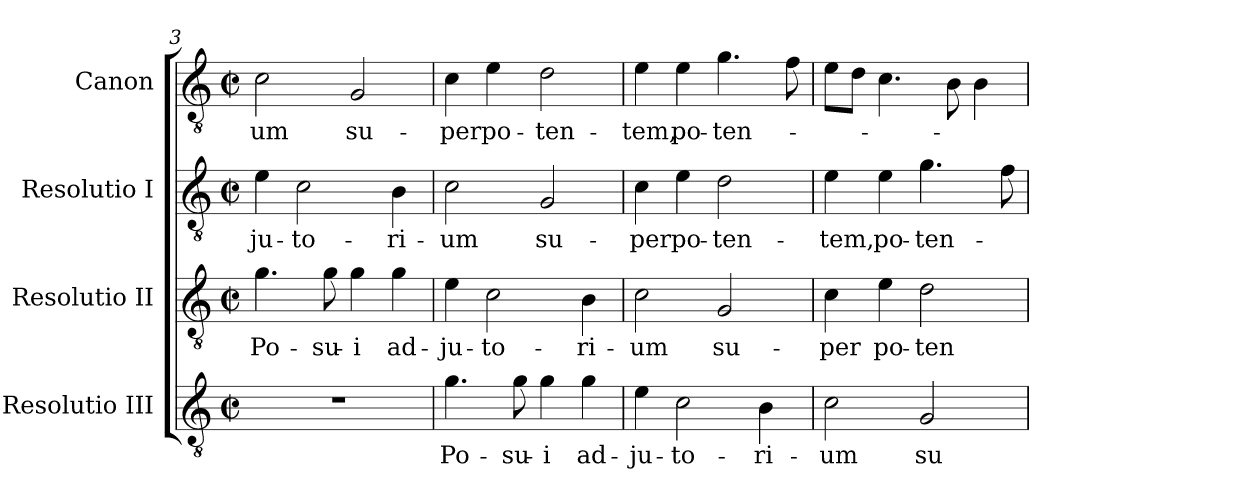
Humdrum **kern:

**kern	**text	**kern	**text	**kern	**text	**kern	**text
*part4	*part4	*part3	*part3	*part2	*part2	*part1	*part1
*staff4	*staff4	*staff3	*staff3	*staff2	*staff2	*staff1	*staff1
*I"Resolutio III	*	*I"Resolutio II	*	*I"Resolutio I	*	*I"Canon	*
*I'T.	*	*I'T.	*	*I'T.	*	*	*
*clefGv2	*	*clefGv2	*	*clefGv2	*	*clefGv2	*
*ITrd7c12	*	*ITrd7c12	*	*ITrd7c12	*	*ITrd7c12	*
*k[]	*	*k[]	*	*k[]	*	*k[]	*
*C:	*	*C:	*	*C:	*	*C:	*
*M2/2	*	*M2/2	*	*M2/2	*	*M2/2	*
*met(c|)	*	*met(c|)	*	*met(c|)	*	*met(c|)	*
=3	=3	=3	=3	=3	=3	=3	=3
!	!	!	!LO:LY:b:color=#000000	!	!	!	!
!	!	!	!	!	!LO:LY:b:color=#000000	!	!
!	!	!	!	!	!	!	!LO:LY:b:color=#000000
1r	.	4.Gi\	Po-	4Ei\	-ju-	2Ci\	-um
!	!	!	!	!	!LO:LY:b:color=#000000	!	!
.	.	.	.	2Ci\	-to-	.	.
!	!	!	!LO:LY:b:color=#000000	!	!	!	!
.	.	8Gi\	-su-	.	.	.	.
!	!	!	!LO:LY:b:color=#000000	!	!	!	!
!	!	!	!	!	!	!	!LO:LY:b:color=#000000
.	.	4Gi\	-i	.	.	2GGi/	su-
!	!	!	!LO:LY:b:color=#000000	!	!	!	!
!	!	!	!	!	!LO:LY:b:color=#000000	!	!
.	.	4Gi\	ad-	4BBi\	-ri-	.	.
=4	=4	=4	=4	=4	=4	=4	=4
!	!LO:LY:b:color=#000000	!	!	!	!	!	!
!	!	!	!LO:LY:b:color=#000000	!	!	!	!
!	!	!	!	!	!LO:LY:b:color=#000000	!	!
!	!	!	!	!	!	!	!LO:LY:b:color=#000000
4.Gi\	Po-	4Ei\	-ju-	2Ci\	-um	4Ci\	-per
!	!	!	!LO:LY:b:color=#000000	!	!	!	!
!	!	!	!	!	!	!	!LO:LY:b:color=#000000
.	.	2Ci\	-to-	.	.	4Ei\	po-
!	!LO:LY:b:color=#000000	!	!	!	!	!	!
8Gi\	-su-	.	.	.	.	.	.
!	!LO:LY:b:color=#000000	!	!	!	!	!	!
!	!	!	!	!	!LO:LY:b:color=#000000	!	!
!	!	!	!	!	!	!	!LO:LY:b:color=#000000
4Gi\	-i	.	.	2GGi/	su-	2Di\	-ten-
!	!LO:LY:b:color=#000000	!	!	!	!	!	!
!	!	!	!LO:LY:b:color=#000000	!	!	!	!
4Gi\	ad-	4BBi\	-ri-	.	.	.	.
=5	=5	=5	=5	=5	=5	=5	=5
!	!LO:LY:b:color=#000000	!	!	!	!	!	!
!	!	!	!LO:LY:b:color=#000000	!	!	!	!
!	!	!	!	!	!LO:LY:b:color=#000000	!	!
!	!	!	!	!	!	!	!LO:LY:b:color=#000000
4Ei\	-ju-	2Ci\	-um	4Ci\	-per	4Ei\	-tem,
!	!LO:LY:b:color=#000000	!	!	!	!	!	!
!	!	!	!	!	!LO:LY:b:color=#000000	!	!
!	!	!	!	!	!	!	!LO:LY:b:color=#000000
2Ci\	-to-	.	.	4Ei\	po-	4Ei\	po-
!	!	!	!LO:LY:b:color=#000000	!	!	!	!
!	!	!	!	!	!LO:LY:b:color=#000000	!	!
!	!	!	!	!	!	!	!LO:LY:b:color=#000000
.	.	2GGi/	su-	2Di\	-ten-	4.Gi\	-ten-
!	!LO:LY:b:color=#000000	!	!	!	!	!	!
4BBi\	-ri-	.	.	.	.	.	.
.	.	.	.	.	.	8Fi\	.
=6	=6	=6	=6	=6	=6	=6	=6
!	!LO:LY:b:color=#000000	!	!	!	!	!	!
!	!	!	!LO:LY:b:color=#000000	!	!	!	!
!	!	!	!	!	!LO:LY:b:color=#000000	!	!
2Ci\	-um	4Ci\	-per	4Ei\	-tem,	8Ei\L	.
.	.	.	.	.	.	8Di\J	.
!	!	!	!LO:LY:b:color=#000000	!	!	!	!
!	!	!	!	!	!LO:LY:b:color=#000000	!	!
.	.	4Ei\	po-	4Ei\	po-	4.Ci\	.
!	!LO:LY:b:color=#000000	!	!	!	!	!	!
!	!	!	!LO:LY:b:color=#000000	!	!	!	!
!	!	!	!	!	!LO:LY:b:color=#000000	!	!
2GGi/	su-	2Di\	-ten-	4.Gi\	-ten-	.	.
.	.	.	.	.	.	8BBi\	.
.	.	.	.	.	.	4BBi\	.
.	.	.	.	8Fi\	.	.	.
=	=	=	=	=	=	=	=
*-	*-	*-	*-	*-	*-	*-	*-
